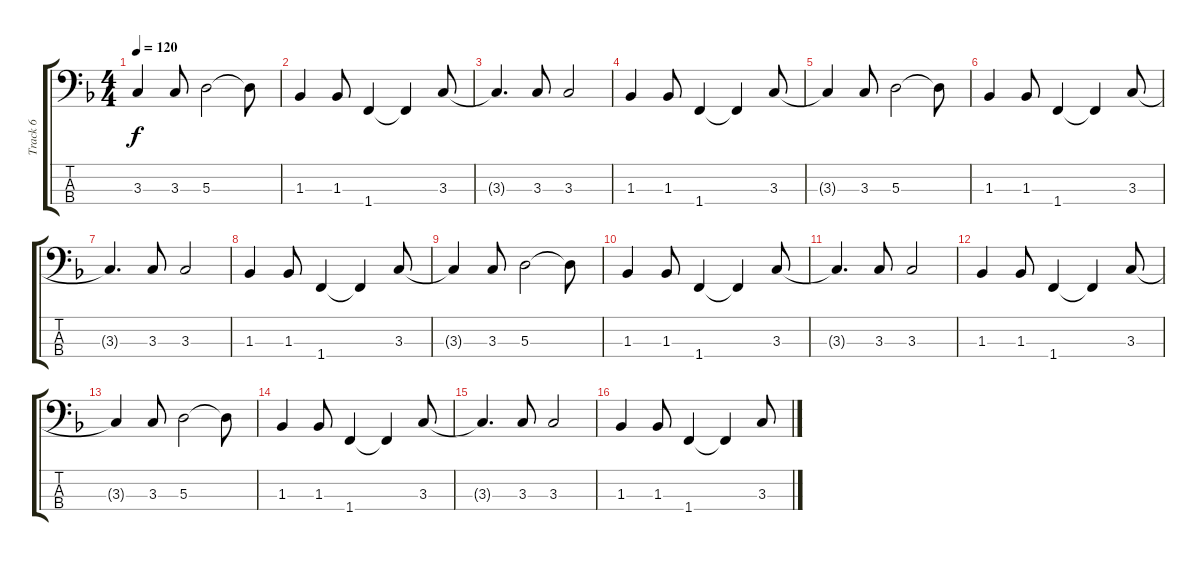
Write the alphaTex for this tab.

\track ("Track 6" "Track 6") {instrument electricbassfinger}
\staff {score tabs}
\tuning (G2 D2 A1 E1) {hide}
\ts (4 4)
\tempo 120
\clef f4
\ks f
3.3{t}.4{dy f} 3.3.8 5.3.2 5.3{t}.8 |
1.3.4 1.3.8 1.4.4 1.4{t}.4 3.3.8 |
3.3{t}.4{d} 3.3.8 3.3.2 |
1.3.4 1.3.8 1.4.4 1.4{t}.4 3.3.8 |
3.3{t}.4 3.3.8 5.3.2 5.3{t}.8 |
1.3.4 1.3.8 1.4.4 1.4{t}.4 3.3.8 |
3.3{t}.4{d} 3.3.8 3.3.2 |
1.3.4 1.3.8 1.4.4 1.4{t}.4 3.3.8 |
3.3{t}.4 3.3.8 5.3.2 5.3{t}.8 |
1.3.4 1.3.8 1.4.4 1.4{t}.4 3.3.8 |
3.3{t}.4{d} 3.3.8 3.3.2 |
1.3.4 1.3.8 1.4.4 1.4{t}.4 3.3.8 |
3.3{t}.4 3.3.8 5.3.2 5.3{t}.8 |
1.3.4 1.3.8 1.4.4 1.4{t}.4 3.3.8 |
3.3{t}.4{d} 3.3.8 3.3.2 |
1.3.4 1.3.8 1.4.4 1.4{t}.4 3.3.8
